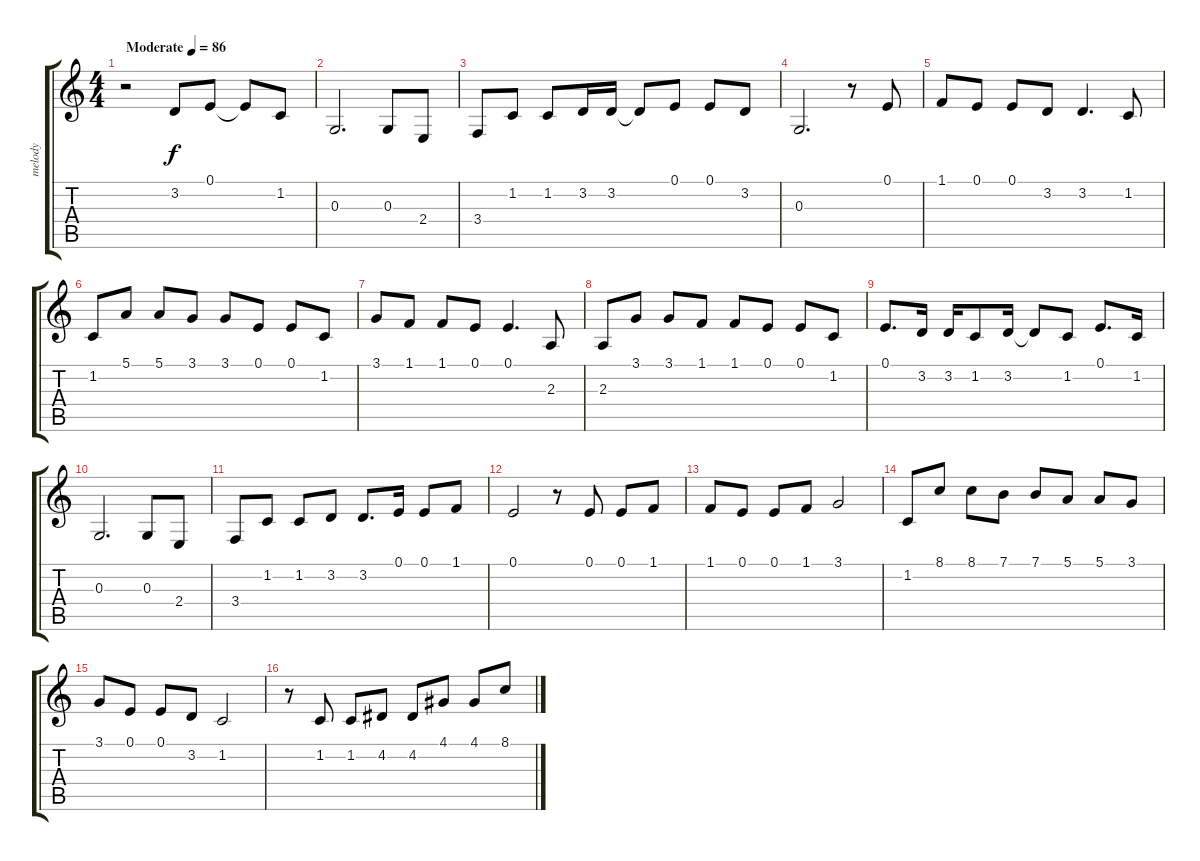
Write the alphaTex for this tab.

\track ("melody" "melody") {instrument flute}
\staff {score tabs}
\tuning (E4 B3 G3 D3 A2 E2) {hide}
\ts (4 4)
\tempo (86 "Moderate")
\clef g2
\ks c
r.2{dy f instrument flute} 3.2.8 0.1.8 0.1{t}.8 1.2.8 |
0.3.2{d} 0.3.8 2.4.8 |
3.4.8 1.2.8 1.2.8 3.2.16 3.2.16 3.2{t}.8 0.1.8 0.1.8 3.2.8 |
0.3.2{d} r.8 0.1.8 |
1.1.8 0.1.8 0.1.8 3.2.8 3.2.4{d} 1.2.8 |
1.2.8 5.1.8 5.1.8 3.1.8 3.1.8 0.1.8 0.1.8 1.2.8 |
3.1.8 1.1.8 1.1.8 0.1.8 0.1.4{d} 2.3.8 |
2.3.8 3.1.8 3.1.8 1.1.8 1.1.8 0.1.8 0.1.8 1.2.8 |
0.1.8{d} 3.2.16 3.2.16 1.2.8 3.2.16 3.2{t}.8 1.2.8 0.1.8{d} 1.2.16 |
0.3.2{d} 0.3.8 2.4.8 |
3.4.8 1.2.8 1.2.8 3.2.8 3.2.8{d} 0.1.16 0.1.8 1.1.8 |
0.1.2 r.8 0.1.8 0.1.8 1.1.8 |
1.1.8 0.1.8 0.1.8 1.1.8 3.1.2 |
1.2.8 8.1.8 8.1.8 7.1.8 7.1.8 5.1.8 5.1.8 3.1.8 |
3.1.8 0.1.8 0.1.8 3.2.8 1.2.2 |
r.8 1.2.8 1.2.8 4.2.8 4.2.8 4.1.8 4.1.8 8.1.8
